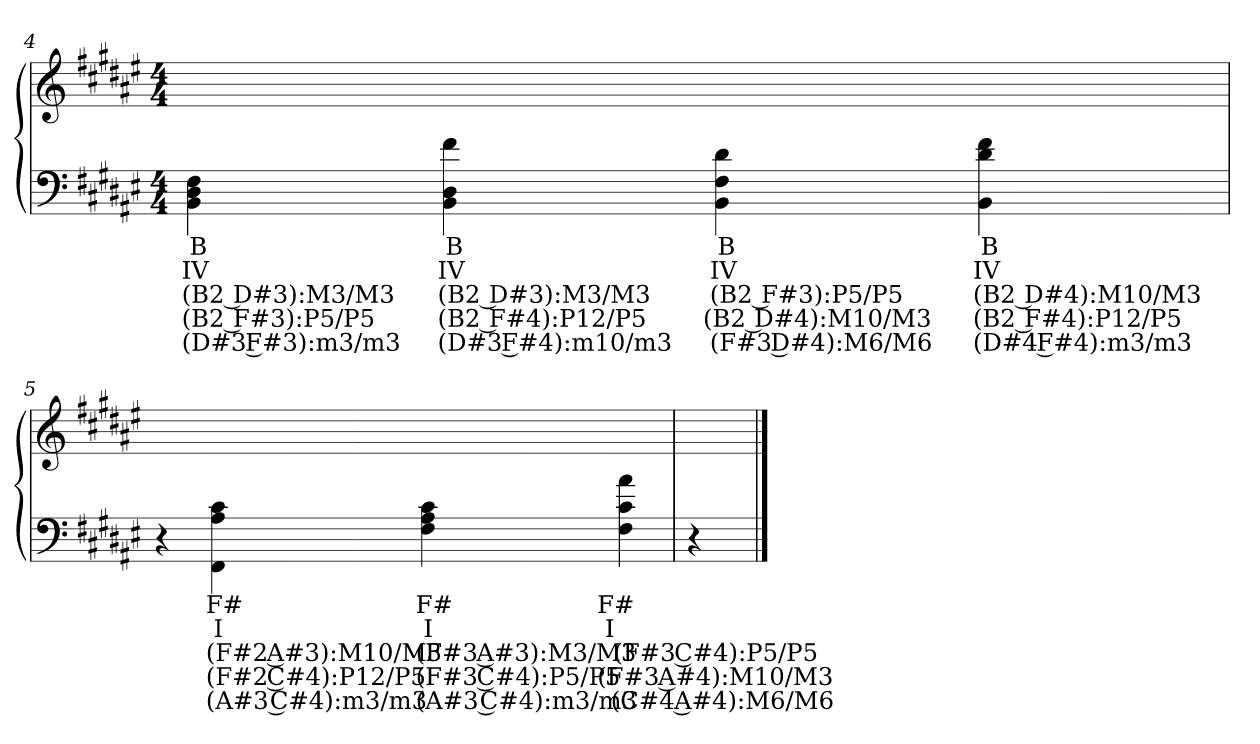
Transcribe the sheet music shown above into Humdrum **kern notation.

**kern	**text	**text	**text	**text	**text	**kern
*part2	*part2	*part2	*part2	*part2	*part2	*part1
*staff2	*staff2	*staff2	*staff2	*staff2	*staff2	*staff1
*clefF4	*	*	*	*	*	*clefG2
*k[f#c#g#d#a#e#]	*	*	*	*	*	*k[f#c#g#d#a#e#]
*F#:	*	*	*	*	*	*F#:
*M4/4	*	*	*	*	*	*M4/4
=4	=4	=4	=4	=4	=4	=4
4BB 4D# 4F#	B	IV	(B2 D#3):M3/M3	(B2 F#3):P5/P5	(D#3 F#3):m3/m3	1ryy
4BB 4D# 4f#	B	IV	(B2 D#3):M3/M3	(B2 F#4):P12/P5	(D#3 F#4):m10/m3	.
4BB 4F# 4d#	B	IV	(B2 F#3):P5/P5	(B2 D#4):M10/M3	(F#3 D#4):M6/M6	.
4BB 4d# 4f#	B	IV	(B2 D#4):M10/M3	(B2 F#4):P12/P5	(D#4 F#4):m3/m3	.
=5	=5	=5	=5	=5	=5	=5
4r	.	.	.	.	.	1ryy
4FF# 4A# 4c#	F#	I	(F#2 A#3):M10/M3	(F#2 C#4):P12/P5	(A#3 C#4):m3/m3	.
4F# 4A# 4c#	F#	I	(F#3 A#3):M3/M3	(F#3 C#4):P5/P5	(A#3 C#4):m3/m3	.
4F# 4c# 4a#	F#	I	(F#3 C#4):P5/P5	(F#3 A#4):M10/M3	(C#4 A#4):M6/M6	.
=6	=6	=6	=6	=6	=6	=6
4r	.	.	.	.	.	4ryy
==	==	==	==	==	==	==
*-	*-	*-	*-	*-	*-	*-
